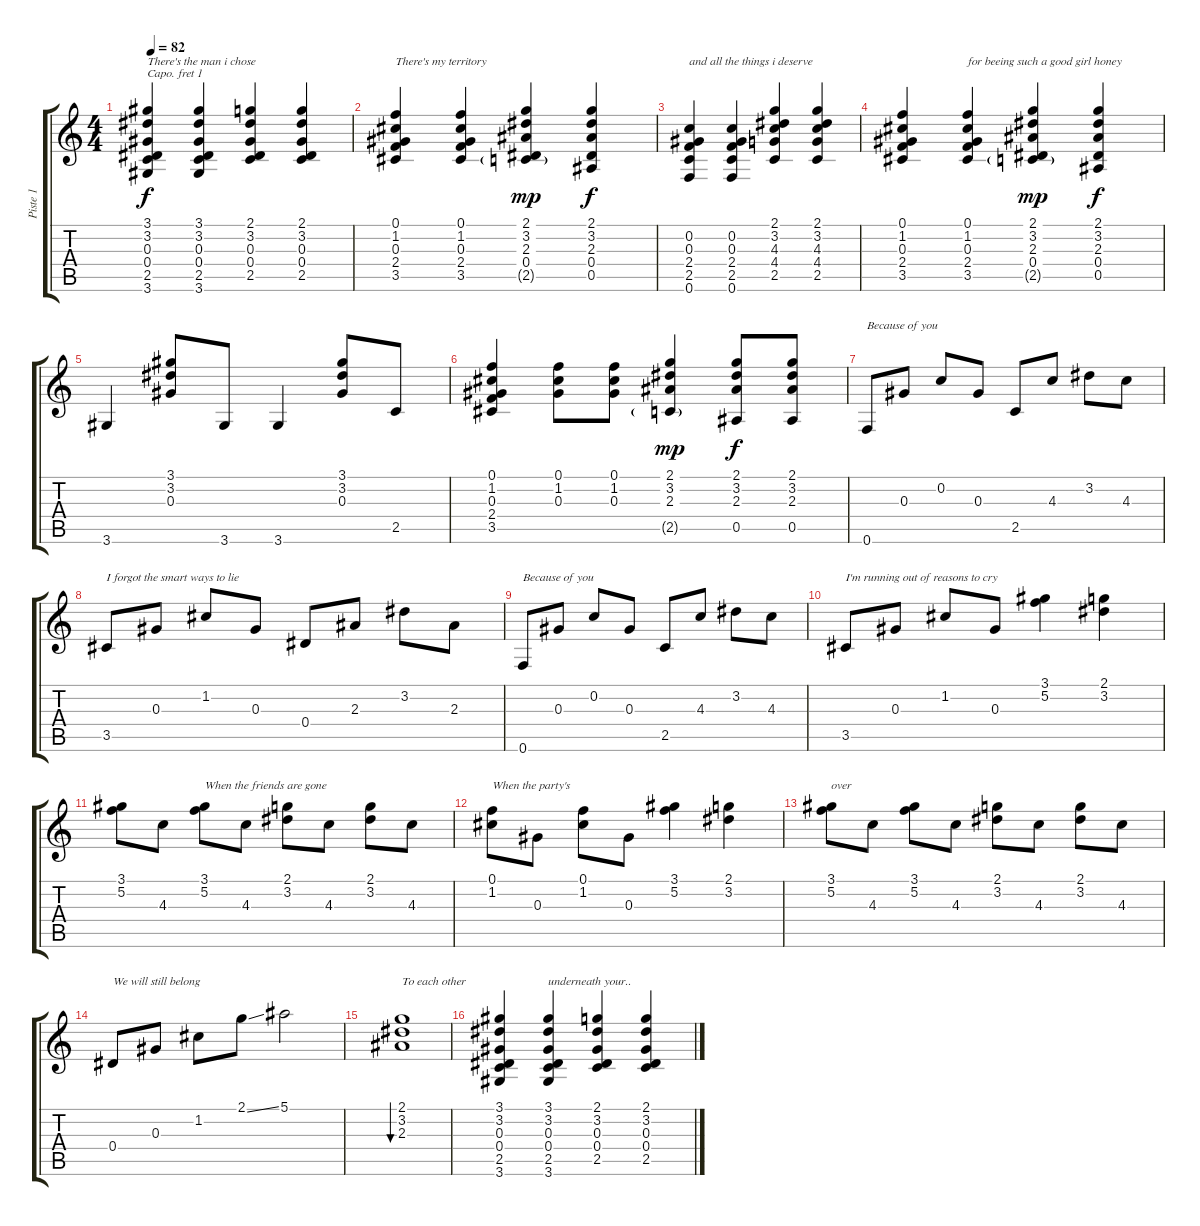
\track ("Piste 1" "Piste 1") {instrument acousticguitarnylon}
\staff {score tabs}
\capo 1
\tuning (E4 B3 G3 D3 A2 E2) {hide}
\ts (4 4)
\tempo 82
\clef g2
\ks c
(3.1 3.2 0.3 0.4 2.5 3.6).4{txt "There's the man i chose" dy f} (3.1 3.2 0.3 0.4 2.5 3.6).4 (2.1 3.2 0.3 0.4 2.5).4 (2.1 3.2 0.3 0.4 2.5).4 |
(0.1 1.2 0.3 2.4 3.5).4{txt "There's my territory"} (0.1 1.2 0.3 2.4 3.5).4 (2.1 3.2 2.3 0.4 2.5{g}).4{dy mp} (2.1 3.2 2.3 0.4 0.5).4{dy f} |
(0.2 0.3 2.4 2.5 0.6).4{txt "and all the things i deserve"} (0.2 0.3 2.4 2.5 0.6).4 (2.1 3.2 4.3 4.4 2.5).4 (2.1 3.2 4.3 4.4 2.5).4 |
(0.1 1.2 0.3 2.4 3.5).4 (0.1 1.2 0.3 2.4 3.5).4{txt "for beeing such a good girl honey"} (2.1 3.2 2.3 0.4 2.5{g}).4{dy mp} (2.1 3.2 2.3 0.4 0.5).4{dy f} |
3.6.4 (3.1 3.2 0.3).8 3.6.8 3.6.4 (3.1 3.2 0.3).8 2.5.8 |
(0.1 1.2 0.3 2.4 3.5).4 (0.1 1.2 0.3).8 (0.1 1.2 0.3).8 (2.1 3.2 2.3 2.5{g}).4{dy mp} (2.1 3.2 2.3 0.5).8{dy f} (2.1 3.2 2.3 0.5).8 |
0.6.8{txt "Because of you"} 0.3.8 0.2.8 0.3.8 2.5.8 4.3.8 3.2.8 4.3.8 |
3.5.8{txt "I forgot the smart ways to lie"} 0.3.8 1.2.8 0.3.8 0.4.8 2.3.8 3.2.8 2.3.8 |
0.6.8{txt "Because of you"} 0.3.8 0.2.8 0.3.8 2.5.8 4.3.8 3.2.8 4.3.8 |
3.5.8{txt "I'm running out of reasons to cry"} 0.3.8 1.2.8 0.3.8 (3.1 5.2).4 (2.1 3.2).4 |
(3.1 5.2).8 4.3.8 (3.1 5.2).8{txt "When the friends are gone"} 4.3.8 (2.1 3.2).8 4.3.8 (2.1 3.2).8 4.3.8 |
(0.1 1.2).8{txt "When the party's"} 0.3.8 (0.1 1.2).8 0.3.8 (3.1 5.2).4 (2.1 3.2).4 |
(3.1 5.2).8{txt "over"} 4.3.8 (3.1 5.2).8 4.3.8 (2.1 3.2).8 4.3.8 (2.1 3.2).8 4.3.8 |
0.4.8{txt "We will still belong"} 0.3.8 1.2.8 2.1{ss}.8 5.1.2 |
(2.1 3.2 2.3).1{bu 480 txt "To each other"} |
(3.1 3.2 0.3 0.4 2.5 3.6).4 (3.1 3.2 0.3 0.4 2.5 3.6).4{txt "underneath your.."} (2.1 3.2 0.3 0.4 2.5).4 (2.1 3.2 0.3 0.4 2.5).4
